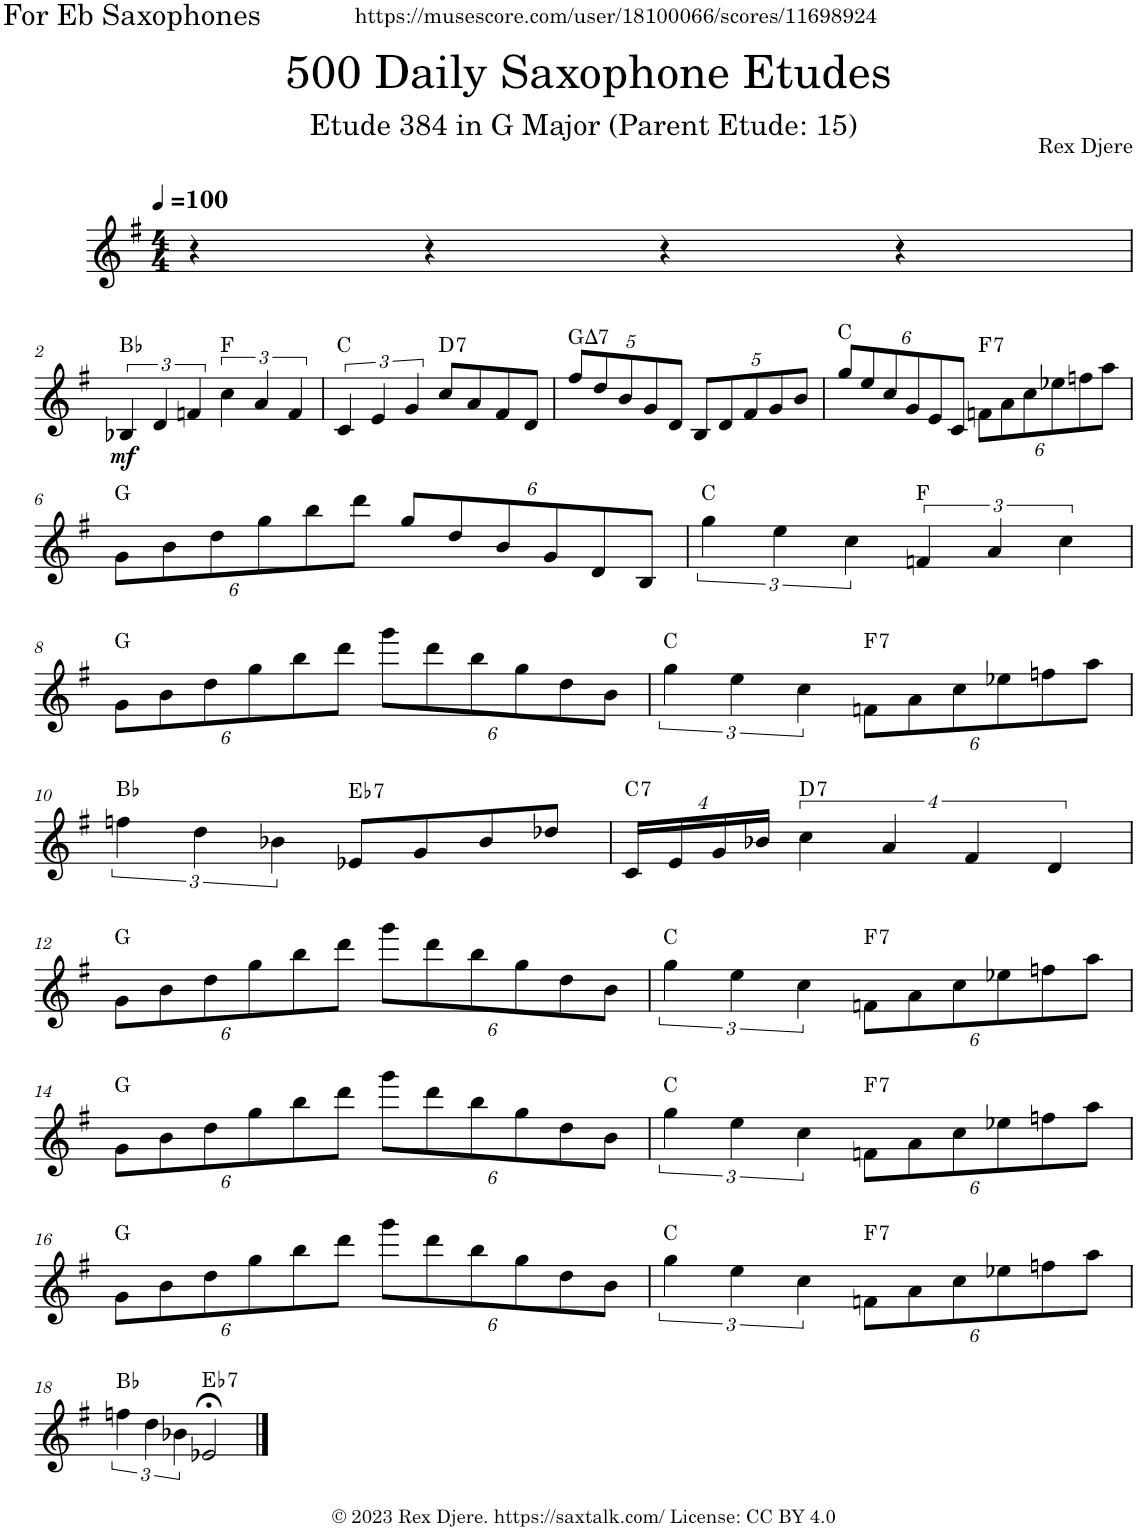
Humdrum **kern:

**kern	**dynam	**harte
*part1	*part1	*part1
*staff1	*staff1	*
*I"Alto Saxophone	*	*
*I'A. Sax.	*	*
*clefG2	*	*
*Trd5c9	*	*
*k[f#]	*	*
*M4/4	*	*
*MM100	*	*
=1	=1	=1
4r	.	.
4r	.	.
4r	.	.
4r	.	.
!!LO:LB:g=z
=2	=2	=2
!	!LO:DY:b	!
6B-X/	mf	Bb:maj
6d/	.	.
6fn/	.	.
6cc\	.	F:maj
6a/	.	.
6f/	.	.
=3	=3	=3
6c/	.	C:maj
6e/	.	.
6g/	.	.
!	!	!LO:H:kt=7
8cc/L	.	D:7
8a/	.	.
8f#/	.	.
8d/J	.	.
=4	=4	=4
*Xbrackettup	*	*
!	!	!LO:H:kt=7
10ff#/L	.	G:maj7
10dd/	.	.
10b/	.	.
10g/	.	.
10d/J	.	.
10B/L	.	.
10d/	.	.
10f#/	.	.
10g/	.	.
10b/J	.	.
=5	=5	=5
12gg/L	.	C:maj
12ee/	.	.
12cc/	.	.
12g/	.	.
12e/	.	.
12c/J	.	.
!	!	!LO:H:kt=7
12fn\L	.	F:7
12a\	.	.
12cc\	.	.
12ee-X\	.	.
12ffn\	.	.
12aa\J	.	.
!!LO:LB:g=z
=6	=6	=6
12g\L	.	G:maj
12b\	.	.
12dd\	.	.
12gg\	.	.
12bb\	.	.
12ddd\J	.	.
12gg/L	.	.
12dd/	.	.
12b/	.	.
12g/	.	.
12d/	.	.
12B/J	.	.
=7	=7	=7
*brackettup	*	*
6gg\	.	C:maj
6ee\	.	.
6cc\	.	.
6fn/	.	F:maj
6a/	.	.
6cc\	.	.
!!LO:LB:g=z
=8	=8	=8
*Xbrackettup	*	*
12g\L	.	G:maj
12b\	.	.
12dd\	.	.
12gg\	.	.
12bb\	.	.
12ddd\J	.	.
12ggg\L	.	.
12ddd\	.	.
12bb\	.	.
12gg\	.	.
12dd\	.	.
12b\J	.	.
=9	=9	=9
*brackettup	*	*
6gg\	.	C:maj
6ee\	.	.
6cc\	.	.
*Xbrackettup	*	*
!	!	!LO:H:kt=7
12fn\L	.	F:7
12a\	.	.
12cc\	.	.
12ee-X\	.	.
12ffn\	.	.
12aa\J	.	.
!!LO:LB:g=z
=10	=10	=10
*brackettup	*	*
6ffn\	.	Bb:maj
6dd\	.	.
6b-X\	.	.
!	!	!LO:H:kt=7
8e-X/L	.	Eb:7
8g/	.	.
8b-/	.	.
8dd-X/J	.	.
=11	=11	=11
!	!	!LO:H:kt=7
16c/LL	.	C:7
16e/	.	.
16g/	.	.
16b-X/JJ	.	.
!	!	!LO:H:kt=7
16%3cc\	.	D:7
16%3a/	.	.
16%3f#/	.	.
16%3d/	.	.
!!LO:LB:g=z
=12	=12	=12
*Xbrackettup	*	*
12g\L	.	G:maj
12b\	.	.
12dd\	.	.
12gg\	.	.
12bb\	.	.
12ddd\J	.	.
12ggg\L	.	.
12ddd\	.	.
12bb\	.	.
12gg\	.	.
12dd\	.	.
12b\J	.	.
=13	=13	=13
*brackettup	*	*
6gg\	.	C:maj
6ee\	.	.
6cc\	.	.
*Xbrackettup	*	*
!	!	!LO:H:kt=7
12fn\L	.	F:7
12a\	.	.
12cc\	.	.
12ee-X\	.	.
12ffn\	.	.
12aa\J	.	.
!!LO:LB:g=z
=14	=14	=14
12g\L	.	G:maj
12b\	.	.
12dd\	.	.
12gg\	.	.
12bb\	.	.
12ddd\J	.	.
12ggg\L	.	.
12ddd\	.	.
12bb\	.	.
12gg\	.	.
12dd\	.	.
12b\J	.	.
=15	=15	=15
*brackettup	*	*
6gg\	.	C:maj
6ee\	.	.
6cc\	.	.
*Xbrackettup	*	*
!	!	!LO:H:kt=7
12fn\L	.	F:7
12a\	.	.
12cc\	.	.
12ee-X\	.	.
12ffn\	.	.
12aa\J	.	.
!!LO:LB:g=z
=16	=16	=16
12g\L	.	G:maj
12b\	.	.
12dd\	.	.
12gg\	.	.
12bb\	.	.
12ddd\J	.	.
12ggg\L	.	.
12ddd\	.	.
12bb\	.	.
12gg\	.	.
12dd\	.	.
12b\J	.	.
=17	=17	=17
*brackettup	*	*
6gg\	.	C:maj
6ee\	.	.
6cc\	.	.
*Xbrackettup	*	*
!	!	!LO:H:kt=7
12fn\L	.	F:7
12a\	.	.
12cc\	.	.
12ee-X\	.	.
12ffn\	.	.
12aa\J	.	.
!!LO:LB:g=z
=18	=18	=18
*brackettup	*	*
6ffn\	.	Bb:maj
6dd\	.	.
6b-X\	.	.
!	!	!LO:H:kt=7
2e-X;</	.	Eb:7
==	==	==
*-	*-	*-
